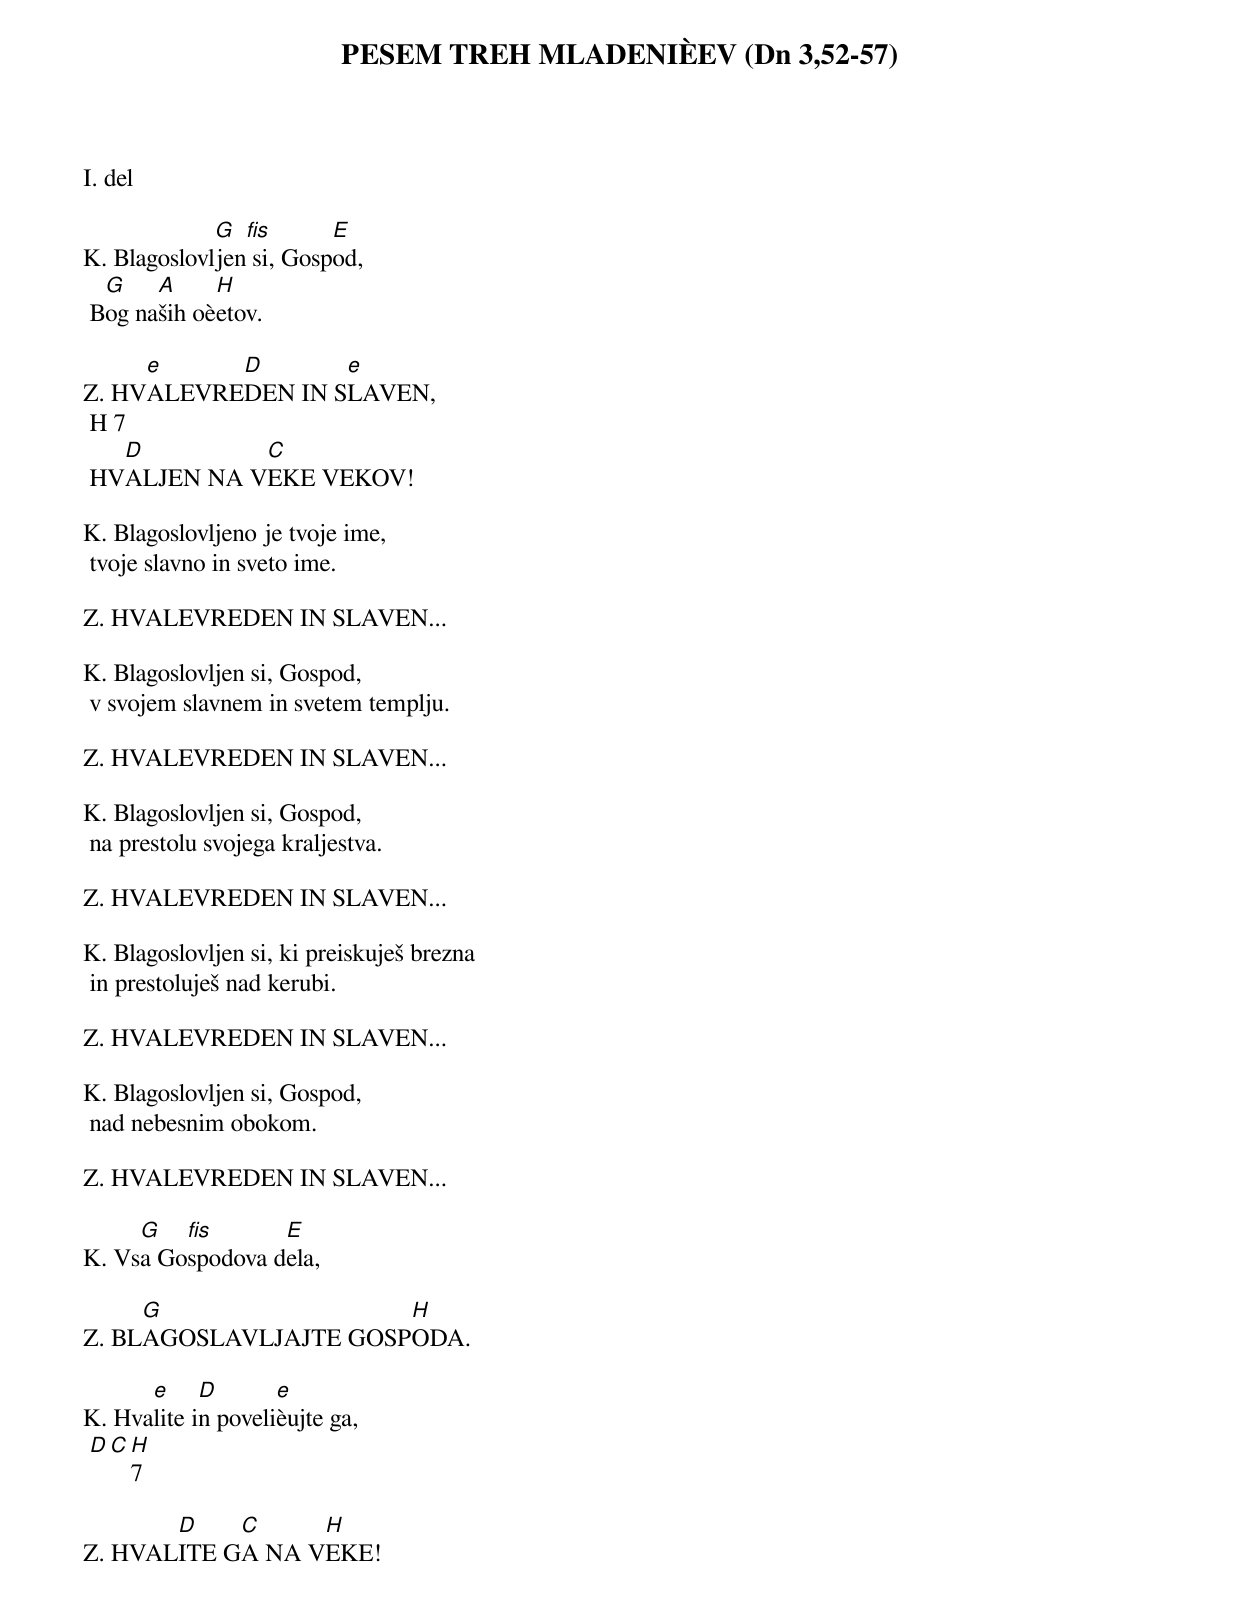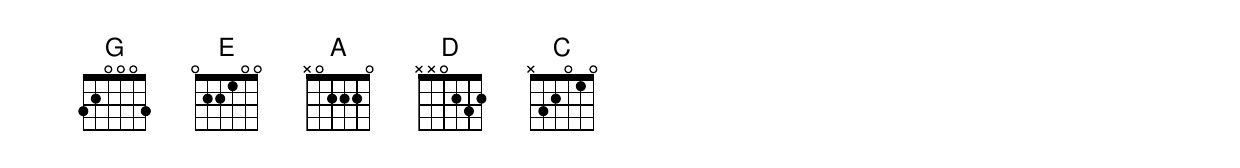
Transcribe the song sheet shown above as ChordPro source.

{title: PESEM TREH MLADENIÈEV (Dn 3,52-57)}

I. del

K.	Blagoslovl[G]jen[fis] si, Gosp[E]od,
	B[G]og na[A]ših oè[H]etov.

Z.	HV[e]ALEVRE[D]DEN IN S[e]LAVEN,
	H 7
	HV[D]ALJEN NA V[C]EKE VEKOV!

K.	Blagoslovljeno je tvoje ime,
	tvoje slavno in sveto ime.

Z.	HVALEVREDEN IN SLAVEN...

K.	Blagoslovljen si, Gospod,
	v svojem slavnem in svetem templju.

Z.	HVALEVREDEN IN SLAVEN...

K.	Blagoslovljen si, Gospod,
	na prestolu svojega kraljestva.

Z.	HVALEVREDEN IN SLAVEN...

K.	Blagoslovljen si, ki preiskuješ brezna
	in prestoluješ nad kerubi.

Z.	HVALEVREDEN IN SLAVEN...

K.	Blagoslovljen si, Gospod,
	nad nebesnim obokom.

Z.	HVALEVREDEN IN SLAVEN...

K.	Vs[G]a Go[fis]spodova d[E]ela,

Z.	BL[G]AGOSLAVLJAJTE GOSP[H]ODA.

K.	Hva[e]lite i[D]n poveli[e]èujte ga,
	[D][C][H]7

Z.	HVAL[D]ITE G[C]A NA V[H]EKE!
